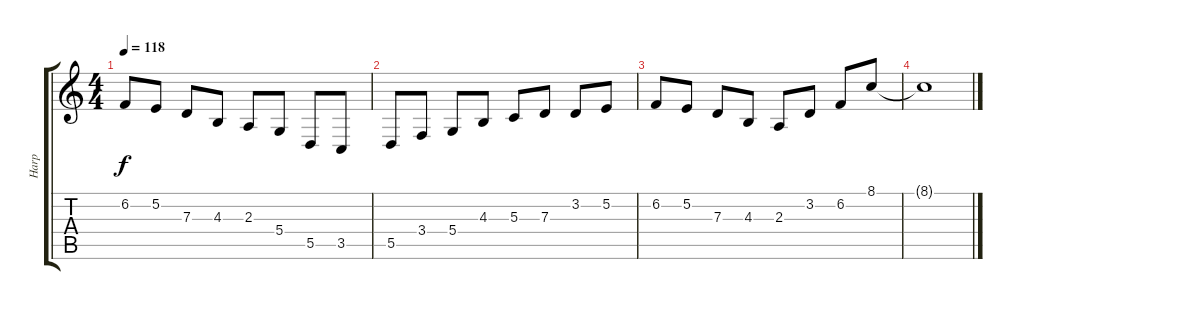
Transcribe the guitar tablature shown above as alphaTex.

\track ("Harp" "Harp") {instrument orchestralharp}
\staff {score tabs}
\tuning (E4 B3 G3 D3 A2 E2) {hide}
\ts (4 4)
\tempo 118
\clef g2
\ks c
6.2.8{dy f} 5.2.8 7.3.8 4.3.8 2.3.8 5.4.8 5.5.8 3.5.8 |
5.5.8 3.4.8 5.4.8 4.3.8 5.3.8 7.3.8 3.2.8 5.2.8 |
6.2.8 5.2.8 7.3.8 4.3.8 2.3.8 3.2.8 6.2.8 8.1.8 |
8.1{t}.1
